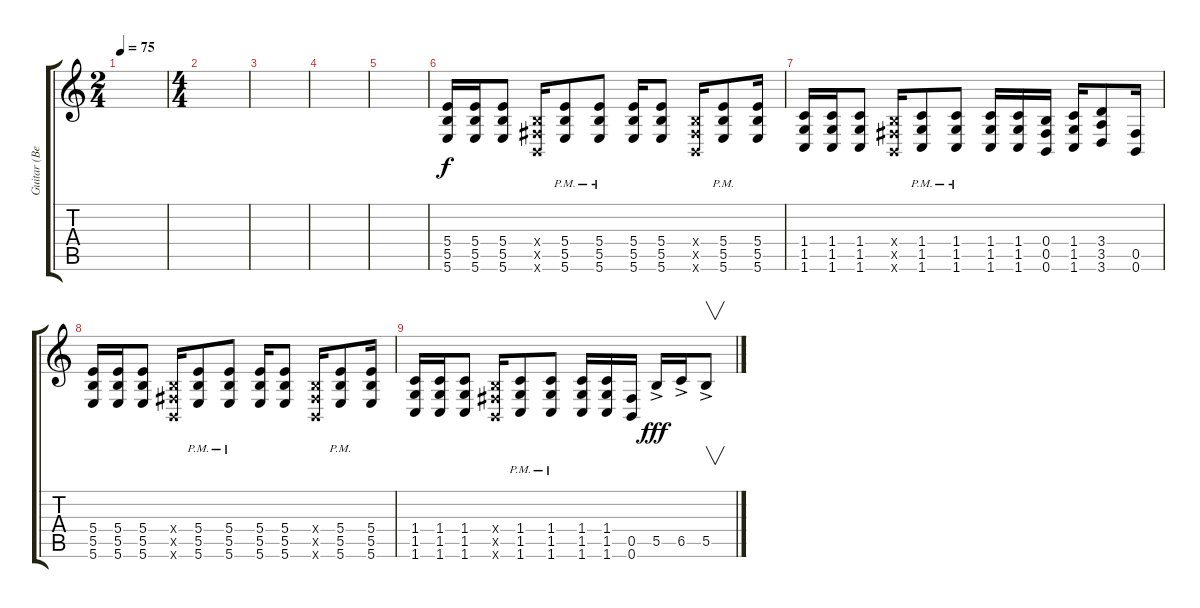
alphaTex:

\track ("Guitar (Ben Moody)" "Guitar (Be") {instrument distortionguitar}
\staff {score tabs}
\tuning (Db4 Ab3 E3 B2 Gb2 B1) {hide}
\ts (2 4)
\tempo 75
\clef g2
\ks c
|
\ts (4 4)
|
|
|
|
(5.4 5.5 5.6).16 (5.4 5.5 5.6).16 (5.4 5.5 5.6).8 (0.4{x} 0.5{x} 0.6{x}).16 (5.4{pm} 5.5{pm} 5.6{pm}).8 (5.4{pm} 5.5{pm} 5.6{pm}).8 (5.4 5.5 5.6).16 (5.4 5.5 5.6).8 (0.4{x} 0.5{x} 0.6{x}).16 (5.4{pm} 5.5{pm} 5.6{pm}).8 (5.4 5.5 5.6).16 |
(1.4 1.5 1.6).16 (1.4 1.5 1.6).16 (1.4 1.5 1.6).8 (0.4{x} 0.5{x} 0.6{x}).16 (1.4{pm} 1.5{pm} 1.6{pm}).8 (1.4{pm} 1.5{pm} 1.6{pm}).8 (1.4 1.5 1.6).16 (1.4 1.5 1.6).16 (0.4 0.5 0.6).16 (1.4 1.5 1.6).16 (3.4 3.5 3.6).8 (0.5 0.6).16 |
(5.4 5.5 5.6).16 (5.4 5.5 5.6).16 (5.4 5.5 5.6).8 (0.4{x} 0.5{x} 0.6{x}).16 (5.4{pm} 5.5{pm} 5.6{pm}).8 (5.4{pm} 5.5{pm} 5.6{pm}).8 (5.4 5.5 5.6).16 (5.4 5.5 5.6).8 (0.4{x} 0.5{x} 0.6{x}).16 (5.4{pm} 5.5{pm} 5.6{pm}).8 (5.4 5.5 5.6).16 |
(1.4 1.5 1.6).16 (1.4 1.5 1.6).16 (1.4 1.5 1.6).8 (0.4{x} 0.5{x} 0.6{x}).16 (1.4{pm} 1.5{pm} 1.6{pm}).8 (1.4{pm} 1.5{pm} 1.6{pm}).8 (1.4 1.5 1.6).16 (1.4 1.5 1.6).16 (0.5 0.6).16 5.5{ac}.16{dy fff} 6.5{ac}.16 5.5{ac}.8{v}
